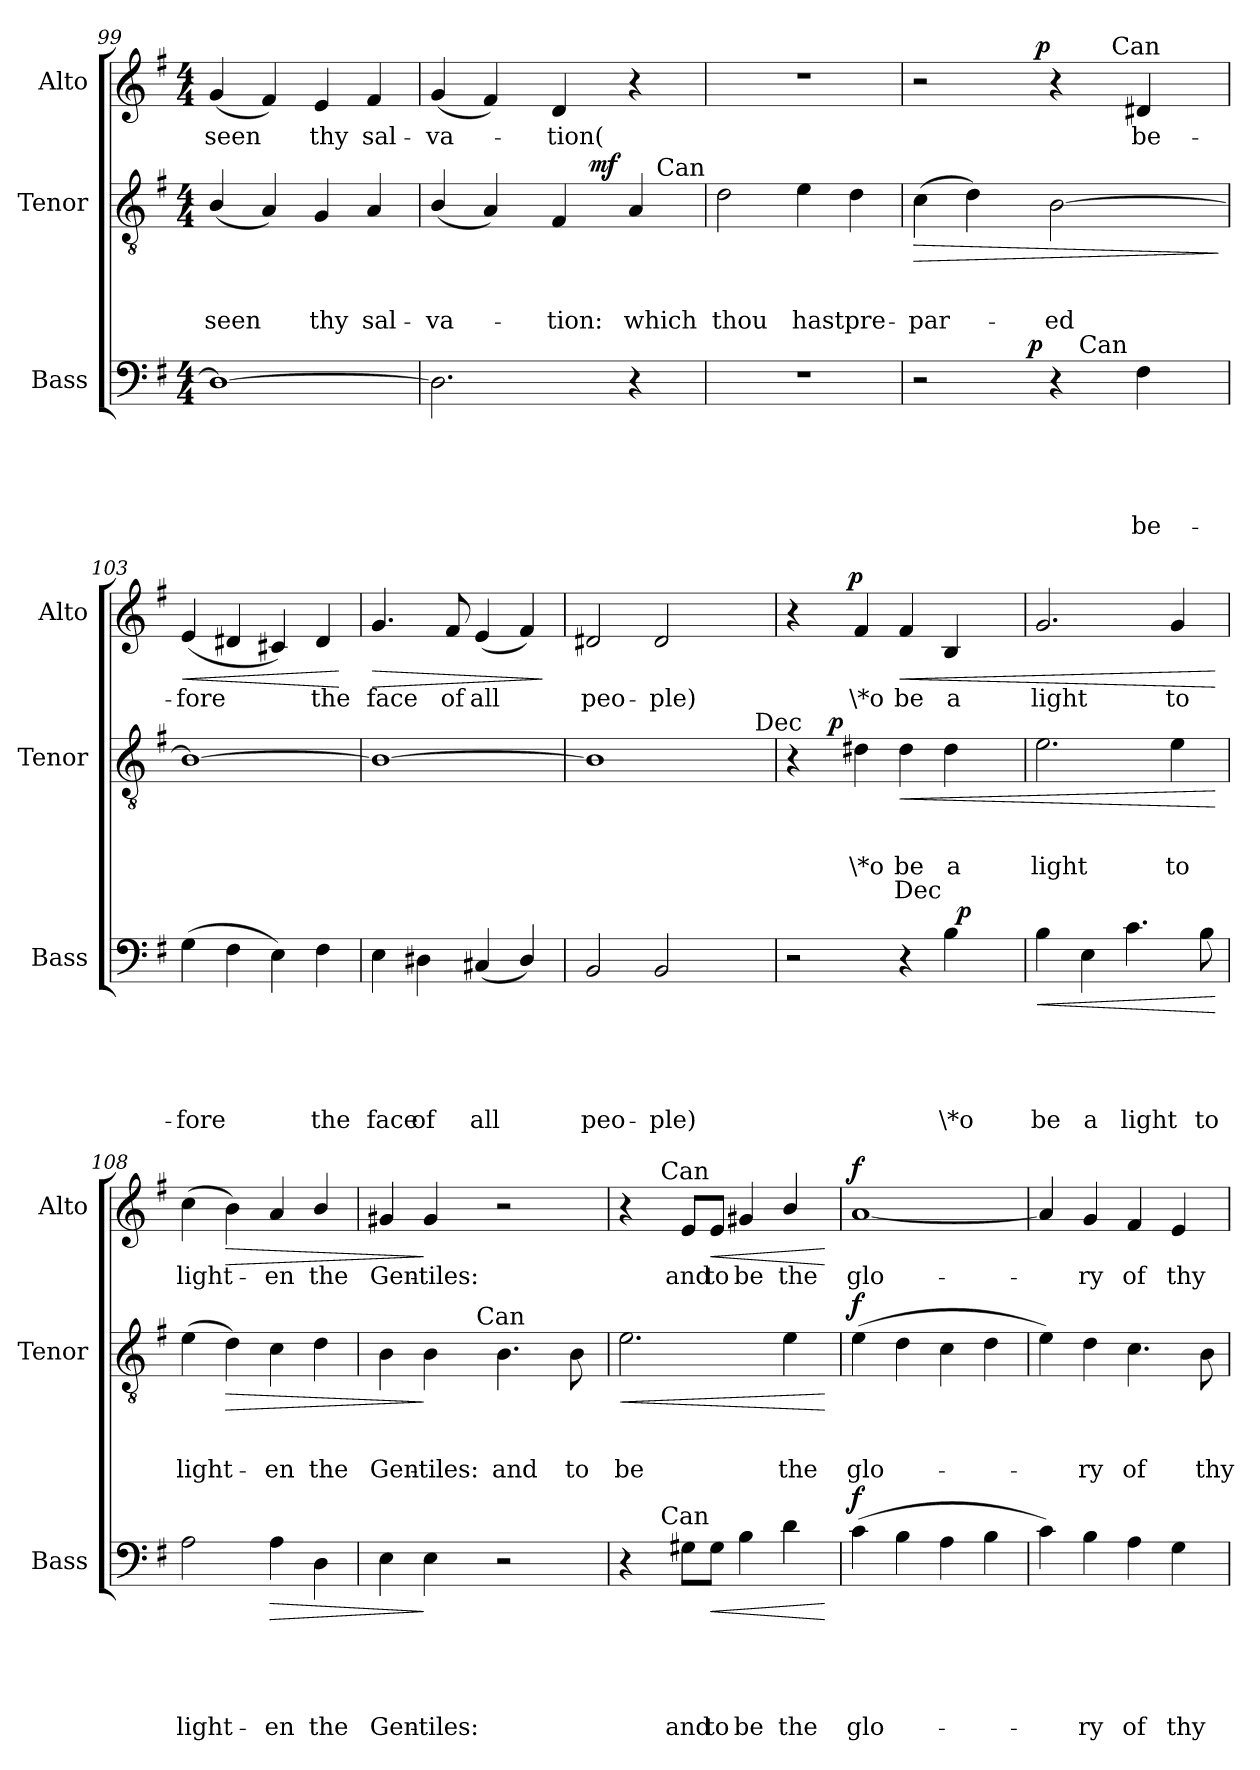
**kern	**text	**text	**text	**text	**text	**dynam	**kern	**text	**text	**text	**text	**dynam	**kern	**text	**dynam
*part3	*part3	*part3	*part3	*part3	*part3	*part3	*part2	*part2	*part2	*part2	*part2	*part2	*part1	*part1	*part1
*staff3	*staff3	*staff3	*staff3	*staff3	*staff3	*staff3	*staff2	*staff2	*staff2	*staff2	*staff2	*staff2	*staff1	*staff1	*staff1
*I"Bass	*	*	*	*	*	*	*I"Tenor	*	*	*	*	*	*I"Alto	*	*
*I'Bass	*	*	*	*	*	*	*I'Tenor	*	*	*	*	*	*I'Alto	*	*
!!LO:LB:g=z
*clefF4	*	*	*	*	*	*	*clefGv2	*	*	*	*	*	*clefG2	*	*
*k[f#]	*	*	*	*	*	*	*k[f#]	*	*	*	*	*	*k[f#]	*	*
*G:	*	*	*	*	*	*	*G:	*	*	*	*	*	*G:	*	*
*M4/4	*	*	*	*	*	*	*M4/4	*	*	*	*	*	*M4/4	*	*
=99	=99	=99	=99	=99	=99	=99	=99	=99	=99	=99	=99	=99	=99	=99	=99
!	!	!	!	!	!	!	!	!	!	!LO:LY:b	!	!	!	!LO:LY:b	!
1D_	.	.	.	.	.	.	(<4B/	.	.	seen	.	.	(<4g/	seen	.
.	.	.	.	.	.	.	4A/)	.	.	.	.	.	4f#/)	.	.
!	!	!	!	!	!	!	!	!	!	!LO:LY:b	!	!	!	!LO:LY:b	!
.	.	.	.	.	.	.	4G/	.	.	thy	.	.	4e/	thy	.
!	!	!	!	!	!	!	!	!	!	!LO:LY:b	!	!	!	!LO:LY:b	!
.	.	.	.	.	.	.	4A/	.	.	sal-	.	.	4f#/	sal-	.
=100	=100	=100	=100	=100	=100	=100	=100	=100	=100	=100	=100	=100	=100	=100	=100
!	!	!	!	!	!	!	!	!	!	!LO:LY:b	!	!	!	!LO:LY:b	!
*	*	*	*	*	*	*	*^	*	*	*	*	*	*	*	*
*	*	*	*	*	*	*	*	*^	*	*	*	*	*	*	*	*
2.D\]	.	.	.	.	.	.	(<4B/	3ryy	3%2ryy	.	.	-va-	.	.	(<4g/	-va-	.
.	.	.	.	.	.	.	4A/)	.	.	.	.	.	.	.	4f#/)	.	.
.	.	.	.	.	.	.	.	6...ryy	.	.	.	.	.	.	.	.	.
!	!	!	!	!	!	!	!	!	!	!	!	!LO:LY:b	!	!	!	!LO:LY:b	!
.	.	.	.	.	.	.	4F#/	.	.	.	.	-tion:	.	.	4d/	-tion(	.
!	!	!	!	!	!	!	!	!	!	!	!	!	!	!LO:DY:a	!	!	!
.	.	.	.	.	.	.	.	3ryy	.	.	.	.	.	mf	.	.	.
.	.	.	.	.	.	.	.	.	6ryy	.	.	.	.	.	.	.	.
!	!	!	!	!	!	!	!	!	!	!	!	!LO:LY:b	!	!	!	!	!
4r	.	.	.	.	.	.	4A/	.	.	.	.	which	.	.	4r	.	.
!	!	!	!	!	!	!	!	!	!LO:TX:a:t=Can	!	!	!	!	!	!	!	!
.	.	.	.	.	.	.	.	.	6ryy	.	.	.	.	.	.	.	.
.	.	.	.	.	.	.	.	48ryy	.	.	.	.	.	.	.	.	.
=101	=101	=101	=101	=101	=101	=101	=101	=101	=101	=101	=101	=101	=101	=101	=101	=101	=101
!	!	!	!	!	!	!	!	!	!	!	!	!LO:LY:b	!	!	!	!	!
*	*	*	*	*	*	*	*v	*v	*v	*	*	*	*	*	*	*	*
1r	.	.	.	.	.	.	2d\	.	.	thou	.	.	1r	.	.
!	!	!	!	!	!	!	!	!	!	!LO:LY:b	!	!	!	!	!
.	.	.	.	.	.	.	4e\	.	.	hast	.	.	.	.	.
!	!	!	!	!	!	!	!	!	!	!LO:LY:b	!	!	!	!	!
.	.	.	.	.	.	.	4d\	.	.	pre-	.	.	.	.	.
=102	=102	=102	=102	=102	=102	=102	=102	=102	=102	=102	=102	=102	=102	=102	=102
!	!	!	!	!	!	!	!	!	!	!LO:LY:b	!	!LO:HP:b	!	!	!
*^	*	*	*	*	*	*	*	*	*	*	*	*	*^	*	*
*	*^	*	*	*	*	*	*	*	*	*	*	*	*	*	*^	*	*
2r	3ryy	2ryy	.	.	.	.	.	.	(>4c\	.	.	-par-	.	>	2r	4...ryy	3%2ryy	.	.
.	.	.	.	.	.	.	.	.	4d\)	.	.	.	.	.	.	.	.	.	.
.	12.ryy	.	.	.	.	.	.	.	.	.	.	.	.	.	.	.	.	.	.
!	!	!	!	!	!	!	!	!LO:DY:a	!	!	!	!	!	!	!	!	!	!	!
.	3ryy	.	.	.	.	.	.	p	.	.	.	.	.	.	.	.	.	.	.
!	!	!	!	!	!	!	!	!	!	!	!	!	!	!	!	!	!	!	!LO:DY:a
.	.	.	.	.	.	.	.	.	.	.	.	.	.	.	.	2ryy	.	.	p
!	!	!	!	!	!	!	!	!	!	!	!	!LO:LY:b	!	!	!	!	!	!	!
4r	.	16.ryy	.	.	.	.	.	.	[>2B\	.	.	-ed	.	.	4r	.	.	.	.
!	!	!LO:TX:a:t=Can	!	!	!	!	!	!	!	!	!	!	!	!	!	!	!	!	!
.	.	4ryy	.	.	.	.	.	.	.	.	.	.	.	.	.	.	.	.	.
.	.	.	.	.	.	.	.	.	.	.	.	.	.	.	.	.	96ryy	.	.
!	!	!	!	!	!	!	!	!	!	!	!	!	!	!	!	!	!LO:TX:a:t=Can	!	!
.	.	.	.	.	.	.	.	.	.	.	.	.	.	.	.	.	6ryy	.	.
!	!	!	!	!	!	!	!LO:LY:b	!	!	!	!	!	!	!	!	!	!	!LO:LY:b	!
4F#\	.	.	.	.	.	.	be-	.	.	.	.	.	.	.	4d#X/	.	.	be-	.
.	6ryy	.	.	.	.	.	.	.	.	.	.	.	.	.	.	.	.	.	.
.	.	8ryy	.	.	.	.	.	.	.	.	.	.	.	.	.	.	12...ryy	.	.
.	24ryy	.	.	.	.	.	.	.	.	.	.	.	.	.	.	.	.	.	.
.	.	32ryy	.	.	.	.	.	.	.	.	.	.	.	.	.	32ryy	.	.	.
.	.	.	.	.	.	.	.	.	.	.	.	.	.	]	.	.	.	.	.
!!LO:PB:g=z
=103	=103	=103	=103	=103	=103	=103	=103	=103	=103	=103	=103	=103	=103	=103	=103	=103	=103	=103	=103
!	!	!	!	!	!	!	!LO:LY:b	!	!	!	!	!	!	!	!	!	!	!LO:LY:b	!LO:HP:b
*v	*v	*v	*	*	*	*	*	*	*	*	*	*	*	*	*v	*v	*v	*	*
(>4G\	.	.	.	.	-fore	.	1B_	.	.	.	.	.	(<4e/	-fore	<
4F#\	.	.	.	.	.	.	.	.	.	.	.	.	4d#X/	.	.
4E\)	.	.	.	.	.	.	.	.	.	.	.	.	4c#X/)	.	.
!	!	!	!	!	!LO:LY:b	!	!	!	!	!	!	!	!	!LO:LY:b	!
4F#\	.	.	.	.	the	.	.	.	.	.	.	.	4d#/	the	.
.	.	.	.	.	.	.	.	.	.	.	.	.	.	.	[
=104	=104	=104	=104	=104	=104	=104	=104	=104	=104	=104	=104	=104	=104	=104	=104
!	!	!	!	!	!LO:LY:b	!	!	!	!	!	!	!	!	!LO:LY:b	!LO:HP:b
4E\	.	.	.	.	face	.	1B_	.	.	.	.	.	4.g/	face	>
!	!	!	!	!	!LO:LY:b	!	!	!	!	!	!	!	!	!	!
4D#X\	.	.	.	.	of	.	.	.	.	.	.	.	.	.	.
!	!	!	!	!	!	!	!	!	!	!	!	!	!	!LO:LY:b	!
.	.	.	.	.	.	.	.	.	.	.	.	.	8f#/	of	.
!	!	!	!	!	!LO:LY:b	!	!	!	!	!	!	!	!	!LO:LY:b	!
(<4C#X/	.	.	.	.	all	.	.	.	.	.	.	.	(<4e/	all	.
4D#/)	.	.	.	.	.	.	.	.	.	.	.	.	4f#/)	.	.
.	.	.	.	.	.	.	.	.	.	.	.	.	.	.	]
=105	=105	=105	=105	=105	=105	=105	=105	=105	=105	=105	=105	=105	=105	=105	=105
!	!	!	!	!	!LO:LY:b	!	!	!	!	!	!	!	!	!LO:LY:b	!
*	*	*	*	*	*	*	*^	*	*	*	*	*	*	*	*
2BB/	.	.	.	.	peo-	.	1B]	3%2ryy	.	.	.	.	.	2d#X/	peo-	.
!	!	!	!	!	!LO:LY:b	!	!	!	!	!	!	!	!	!	!LO:LY:b	!
2BB/	.	.	.	.	-ple)	.	.	.	.	.	.	.	.	2d#/	-ple)	.
.	.	.	.	.	.	.	.	6ryy	.	.	.	.	.	.	.	.
.	.	.	.	.	.	.	.	12ryy	.	.	.	.	.	.	.	.
.	.	.	.	.	.	.	.	96ryy	.	.	.	.	.	.	.	.
!	!	!	!	!	!	!	!	!LO:TX:a:t=Dec	!	!	!	!	!	!	!	!
.	.	.	.	.	.	.	.	24..ryy	.	.	.	.	.	.	.	.
=106	=106	=106	=106	=106	=106	=106	=106	=106	=106	=106	=106	=106	=106	=106	=106	=106
*^	*	*	*	*	*	*	*	*	*	*	*	*	*	*^	*	*
2r	2ryy	.	.	.	.	.	.	4r	6ryy	.	.	.	.	.	4r	6ryy	.	.
.	.	.	.	.	.	.	.	.	96ryy	.	.	.	.	.	.	24..ryy	.	.
!	!	!	!	!	!	!	!	!	!	!	!	!	!	!LO:DY:a	!	!	!	!
.	.	.	.	.	.	.	.	.	3%2ryy	.	.	.	.	p	.	.	.	.
!	!	!	!	!	!	!	!	!	!	!	!	!	!	!	!	!	!	!LO:DY:a
.	.	.	.	.	.	.	.	.	.	.	.	.	.	.	.	3%2ryy	.	p
!	!	!	!	!	!	!	!	!	!	!	!	!LO:LY:b	!	!	!	!	!LO:LY:b	!
.	.	.	.	.	.	.	.	4d#X\	.	.	.	\*o	.	.	4f#/	.	\*o	.
!	!	!	!	!	!	!	!	!	!	!	!	!LO:LY:b	!LO:LY:b	!LO:HP:b	!	!	!LO:LY:b	!LO:HP:b
4r	4ryy	.	.	.	.	.	.	4d#\	.	.	.	be	Dec	<	4f#/	.	be	<
!	!	!	!	!	!	!LO:LY:b	!	!	!	!	!	!LO:LY:b	!	!	!	!	!LO:LY:b	!
4B\	32ryy	.	.	.	.	\*o	.	4d#\	.	.	.	a	.	.	4B/	.	a	.
!	!	!	!	!	!	!	!LO:DY:a	!	!	!	!	!	!	!	!	!	!	!
.	8..ryy	.	.	.	.	.	p	.	.	.	.	.	.	.	.	.	.	.
.	.	.	.	.	.	.	.	.	12...ryy	.	.	.	.	.	.	.	.	.
.	.	.	.	.	.	.	.	.	.	.	.	.	.	.	.	12ryy	.	.
.	.	.	.	.	.	.	.	.	.	.	.	.	.	.	.	96ryy	.	.
=107	=107	=107	=107	=107	=107	=107	=107	=107	=107	=107	=107	=107	=107	=107	=107	=107	=107	=107
!	!	!	!	!	!	!LO:LY:b	!LO:HP:b	!	!	!	!	!LO:LY:b	!	!	!	!	!LO:LY:b	!
*v	*v	*	*	*	*	*	*	*	*	*	*	*	*	*	*v	*v	*	*
*	*	*	*	*	*	*	*v	*v	*	*	*	*	*	*	*	*
4B\	.	.	.	.	be	<	2.e\	.	.	light	.	.	2.g/	light	.
!	!	!	!	!	!LO:LY:b	!	!	!	!	!	!	!	!	!	!
4E\	.	.	.	.	a	.	.	.	.	.	.	.	.	.	.
!	!	!	!	!	!LO:LY:b	!	!	!	!	!	!	!	!	!	!
4.c\	.	.	.	.	light	.	.	.	.	.	.	.	.	.	.
!	!	!	!	!	!	!	!	!	!	!LO:LY:b	!	!	!	!LO:LY:b	!
.	.	.	.	.	.	.	4e\	.	.	to	.	.	4g/	to	.
!	!	!	!	!	!LO:LY:b	!	!	!	!	!	!	!	!	!	!
8B\	.	.	.	.	to	.	.	.	.	.	.	.	.	.	.
.	.	.	.	.	.	[	.	.	.	.	.	[	.	.	[
!!LO:LB:g=z
=108	=108	=108	=108	=108	=108	=108	=108	=108	=108	=108	=108	=108	=108	=108	=108
!	!	!	!	!	!LO:LY:b	!	!	!	!	!LO:LY:b	!	!	!	!LO:LY:b	!
2A\	.	.	.	.	light-	.	(>4e\	.	.	light-	.	.	(>4cc\	light-	.
!	!	!	!	!	!	!	!	!	!	!	!	!LO:HP:b	!	!	!LO:HP:b
.	.	.	.	.	.	.	4d\)	.	.	.	.	>	4b\)	.	>
!	!	!	!	!	!LO:LY:b	!LO:HP:b	!	!	!	!LO:LY:b	!	!	!	!LO:LY:b	!
4A\	.	.	.	.	-en	>	4c\	.	.	-en	.	.	4a/	-en	.
!	!	!	!	!	!LO:LY:b	!	!	!	!	!LO:LY:b	!	!	!	!LO:LY:b	!
4D\	.	.	.	.	the	.	4d\	.	.	the	.	.	4b/	the	.
=109	=109	=109	=109	=109	=109	=109	=109	=109	=109	=109	=109	=109	=109	=109	=109
!	!	!	!	!	!LO:LY:b	!	!	!	!	!LO:LY:b	!	!	!	!LO:LY:b	!
*	*	*	*	*	*	*	*^	*	*	*	*	*	*	*	*
4E\	.	.	.	.	Gen-	.	4B\	3ryy	.	.	Gen-	.	.	4g#X/	Gen-	.
!	!	!	!	!	!LO:LY:b	!	!	!	!	!	!LO:LY:b	!	!	!	!LO:LY:b	!
4E\	.	.	.	.	-tiles:	]	4B\	.	.	.	-tiles:	.	]	4g#/	-tiles:	]
.	.	.	.	.	.	.	.	12ryy	.	.	.	.	.	.	.	.
.	.	.	.	.	.	.	.	96ryy	.	.	.	.	.	.	.	.
!	!	!	!	!	!	!	!	!LO:TX:a:t=Can	!	!	!	!	!	!	!	!
.	.	.	.	.	.	.	.	3ryy	.	.	.	.	.	.	.	.
!	!	!	!	!	!	!	!	!	!	!	!LO:LY:b	!	!	!	!	!
2r	.	.	.	.	.	.	4.B\	.	.	.	and	.	.	2r	.	.
.	.	.	.	.	.	.	.	6ryy	.	.	.	.	.	.	.	.
!	!	!	!	!	!	!	!	!	!	!	!LO:LY:b	!	!	!	!	!
.	.	.	.	.	.	.	8B\	.	.	.	to	.	.	.	.	.
.	.	.	.	.	.	.	.	24..ryy	.	.	.	.	.	.	.	.
=110	=110	=110	=110	=110	=110	=110	=110	=110	=110	=110	=110	=110	=110	=110	=110	=110
!	!	!	!	!	!	!	!	!	!	!	!LO:LY:b	!	!LO:HP:b	!	!	!
*^	*	*	*	*	*	*	*v	*v	*	*	*	*	*	*^	*	*
4r	6ryy	.	.	.	.	.	.	2.e\	.	.	be	.	<	4r	6ryy	.	.
.	96ryy	.	.	.	.	.	.	.	.	.	.	.	.	.	96ryy	.	.
!	!	!	!	!	!	!	!	!	!	!	!	!	!	!	!LO:TX:a:t=Can	!	!
!	!LO:TX:a:t=Can	!	!	!	!	!	!	!	!	!	!	!	!	!	!	!	!
.	3%2ryy	.	.	.	.	.	.	.	.	.	.	.	.	.	3%2ryy	.	.
!	!	!	!	!	!	!LO:LY:b	!	!	!	!	!	!	!	!	!	!LO:LY:b	!
8G#X\L	.	.	.	.	.	and	.	.	.	.	.	.	.	8e/L	.	and	.
!	!	!	!	!	!	!LO:LY:b	!LO:HP:b	!	!	!	!	!	!	!	!	!LO:LY:b	!LO:HP:b
8G#\J	.	.	.	.	.	to	<	.	.	.	.	.	.	8e/J	.	to	<
!	!	!	!	!	!	!LO:LY:b	!	!	!	!	!	!	!	!	!	!LO:LY:b	!
4B\	.	.	.	.	.	be	.	.	.	.	.	.	.	4g#X/	.	be	.
!	!	!	!	!	!	!LO:LY:b	!	!	!	!	!LO:LY:b	!	!	!	!	!LO:LY:b	!
4d\	.	.	.	.	.	the	.	4e\	.	.	the	.	.	4b/	.	the	.
.	12...ryy	.	.	.	.	.	.	.	.	.	.	.	.	.	12...ryy	.	.
.	.	.	.	.	.	.	[	.	.	.	.	.	[	.	.	.	[
=111	=111	=111	=111	=111	=111	=111	=111	=111	=111	=111	=111	=111	=111	=111	=111	=111	=111
!	!	!	!	!	!	!LO:LY:b	!LO:DY:a	!	!	!	!LO:LY:b	!	!LO:DY:a	!	!	!LO:LY:b	!LO:DY:a
*v	*v	*	*	*	*	*	*	*	*	*	*	*	*	*v	*v	*	*
(>4c\	.	.	.	.	glo-	f	(>4e\	.	.	glo-	.	f	[<1a	glo-	f
4B\	.	.	.	.	.	.	4d\	.	.	.	.	.	.	.	.
4A\	.	.	.	.	.	.	4c\	.	.	.	.	.	.	.	.
4B\	.	.	.	.	.	.	4d\	.	.	.	.	.	.	.	.
!!LO:LB:g=z
=112	=112	=112	=112	=112	=112	=112	=112	=112	=112	=112	=112	=112	=112	=112	=112
4c\)	.	.	.	.	.	.	4e\)	.	.	.	.	.	4a/]	.	.
!	!	!	!	!	!LO:LY:b	!	!	!	!	!LO:LY:b	!	!	!	!LO:LY:b	!
4B\	.	.	.	.	-ry	.	4d\	.	.	-ry	.	.	4g/	-ry	.
!	!	!	!	!	!LO:LY:b	!	!	!	!	!LO:LY:b	!	!	!	!LO:LY:b	!
4A\	.	.	.	.	of	.	4.c\	.	.	of	.	.	4f#/	of	.
!	!	!	!	!	!LO:LY:b	!	!	!	!	!	!	!	!	!LO:LY:b	!
4G\	.	.	.	.	thy	.	.	.	.	.	.	.	4e/	thy	.
!	!	!	!	!	!	!	!	!	!	!LO:LY:b	!	!	!	!	!
.	.	.	.	.	.	.	8B\	.	.	thy	.	.	.	.	.
=	=	=	=	=	=	=	=	=	=	=	=	=	=	=	=
*-	*-	*-	*-	*-	*-	*-	*-	*-	*-	*-	*-	*-	*-	*-	*-
